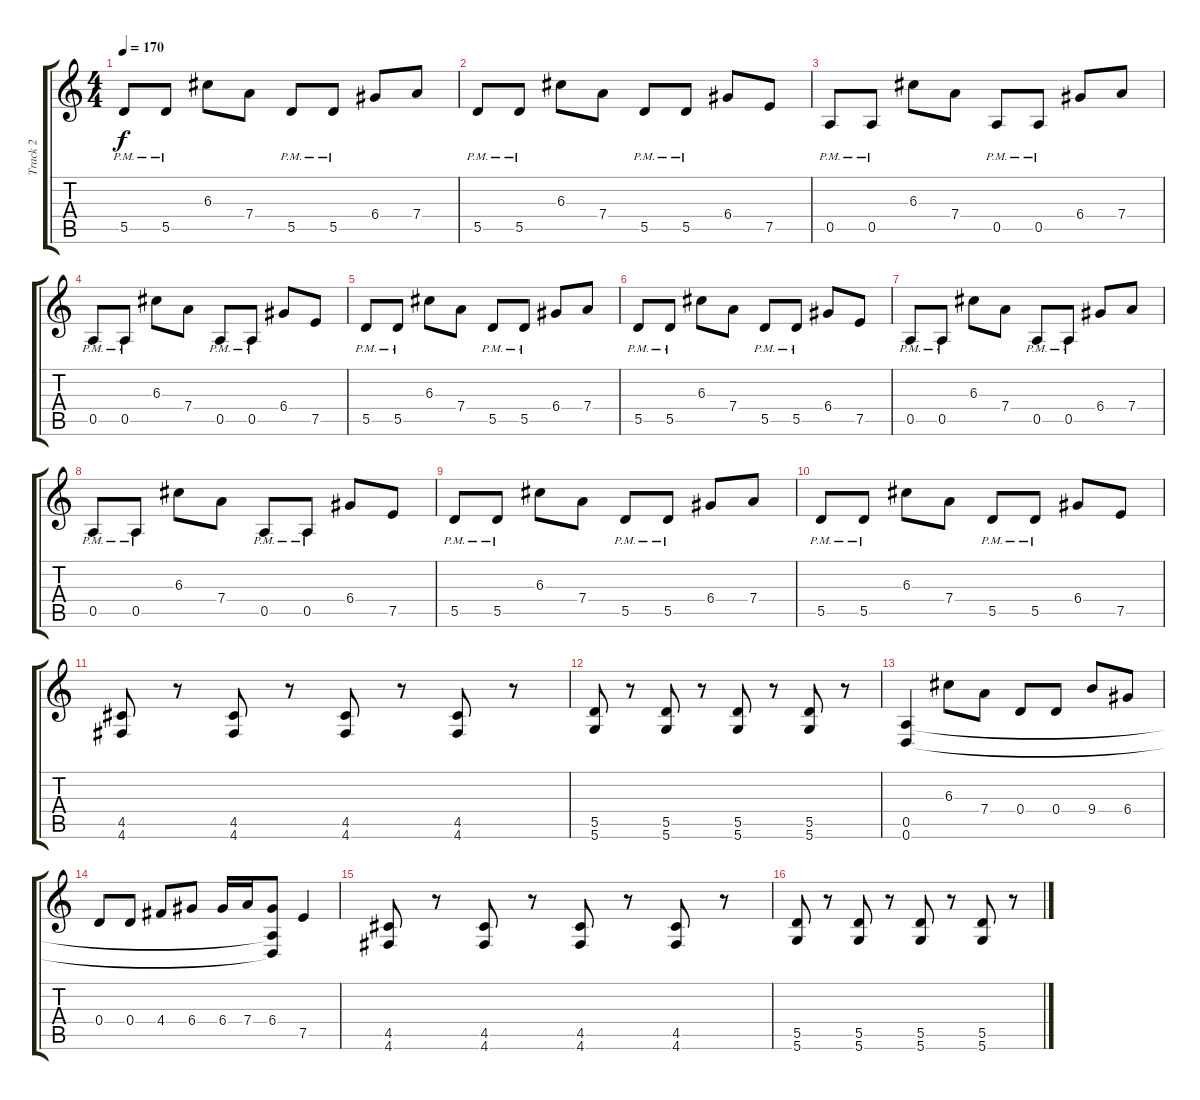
\track ("Track 2" "Track 2") {instrument distortionguitar}
\staff {score tabs}
\tuning (E4 B3 G3 D3 A2 D2) {hide}
\ts (4 4)
\tempo 170
\clef g2
\ks c
5.5{pm}.8{dy f} 5.5{pm}.8 6.3.8 7.4.8 5.5{pm}.8 5.5{pm}.8 6.4.8 7.4.8 |
5.5{pm}.8 5.5{pm}.8 6.3.8 7.4.8 5.5{pm}.8 5.5{pm}.8 6.4.8 7.5.8 |
0.5{pm}.8 0.5{pm}.8 6.3.8 7.4.8 0.5{pm}.8 0.5{pm}.8 6.4.8 7.4.8 |
0.5{pm}.8 0.5{pm}.8 6.3.8 7.4.8 0.5{pm}.8 0.5{pm}.8 6.4.8 7.5.8 |
5.5{pm}.8 5.5{pm}.8 6.3.8 7.4.8 5.5{pm}.8 5.5{pm}.8 6.4.8 7.4.8 |
5.5{pm}.8 5.5{pm}.8 6.3.8 7.4.8 5.5{pm}.8 5.5{pm}.8 6.4.8 7.5.8 |
0.5{pm}.8 0.5{pm}.8 6.3.8 7.4.8 0.5{pm}.8 0.5{pm}.8 6.4.8 7.4.8 |
0.5{pm}.8 0.5{pm}.8 6.3.8 7.4.8 0.5{pm}.8 0.5{pm}.8 6.4.8 7.5.8 |
5.5{pm}.8 5.5{pm}.8 6.3.8 7.4.8 5.5{pm}.8 5.5{pm}.8 6.4.8 7.4.8 |
5.5{pm}.8 5.5{pm}.8 6.3.8 7.4.8 5.5{pm}.8 5.5{pm}.8 6.4.8 7.5.8 |
(4.5 4.6).8 r.8 (4.5 4.6).8 r.8 (4.5 4.6).8 r.8 (4.5 4.6).8 r.8 |
(5.5 5.6).8 r.8 (5.5 5.6).8 r.8 (5.5 5.6).8 r.8 (5.5 5.6).8 r.8 |
(0.5 0.6).4 6.3.8 7.4.8 0.4.8 0.4.8 9.4.8 6.4.8 |
0.4.8 0.4.8 4.4.8 6.4.8 6.4.16 7.4.16 (6.4 0.5{t} 0.6{t}).8 7.5.4 |
(4.5 4.6).8 r.8 (4.5 4.6).8 r.8 (4.5 4.6).8 r.8 (4.5 4.6).8 r.8 |
(5.5 5.6).8 r.8 (5.5 5.6).8 r.8 (5.5 5.6).8 r.8 (5.5 5.6).8 r.8
